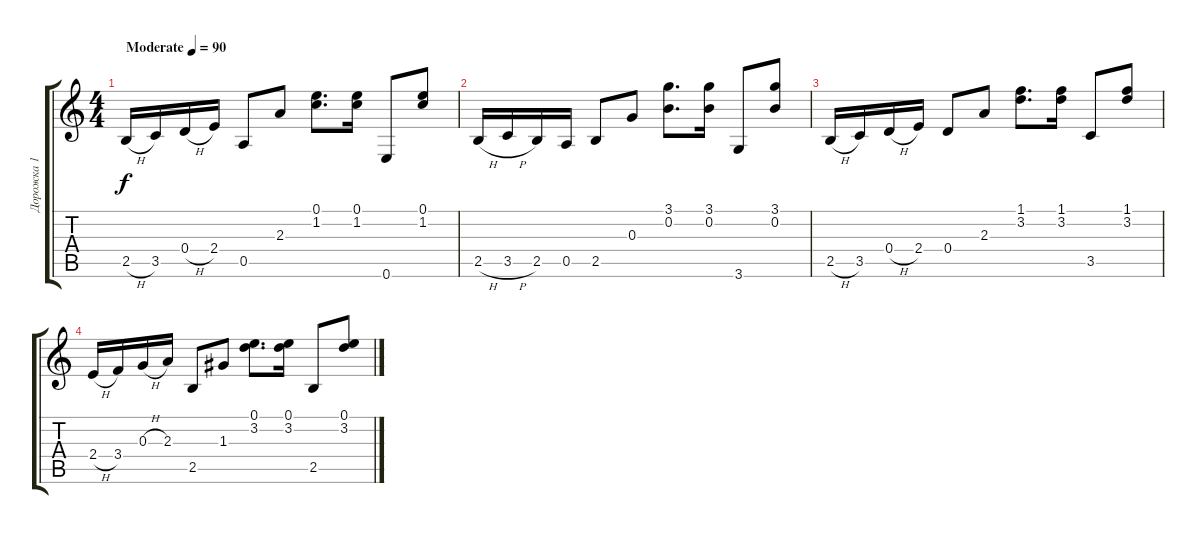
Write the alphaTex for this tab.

\track ("Дорожка 1" "Дорожка 1") {instrument acousticguitarsteel}
\staff {score tabs}
\tuning (E4 B3 G3 D3 A2 E2) {hide}
\ts (4 4)
\tempo (90 "Moderate")
\clef g2
\ks c
2.5{h}.16{dy f instrument acousticguitarsteel} 3.5.16 0.4{h}.16 2.4.16 0.5.8 2.3.8 (0.1 1.2).8{d} (0.1 1.2).16 0.6.8 (0.1 1.2).8 |
2.5{h}.16 3.5{h}.16 2.5.16 0.5.16 2.5.8 0.3.8 (3.1 0.2).8{d} (3.1 0.2).16 3.6.8 (3.1 0.2).8 |
2.5{h}.16 3.5.16 0.4{h}.16 2.4.16 0.4.8 2.3.8 (1.1 3.2).8{d} (1.1 3.2).16 3.5.8 (1.1 3.2).8 |
2.4{h}.16 3.4.16 0.3{h}.16 2.3.16 2.5.8 1.3.8 (0.1 3.2).8{d} (0.1 3.2).16 2.5.8 (0.1 3.2).8
